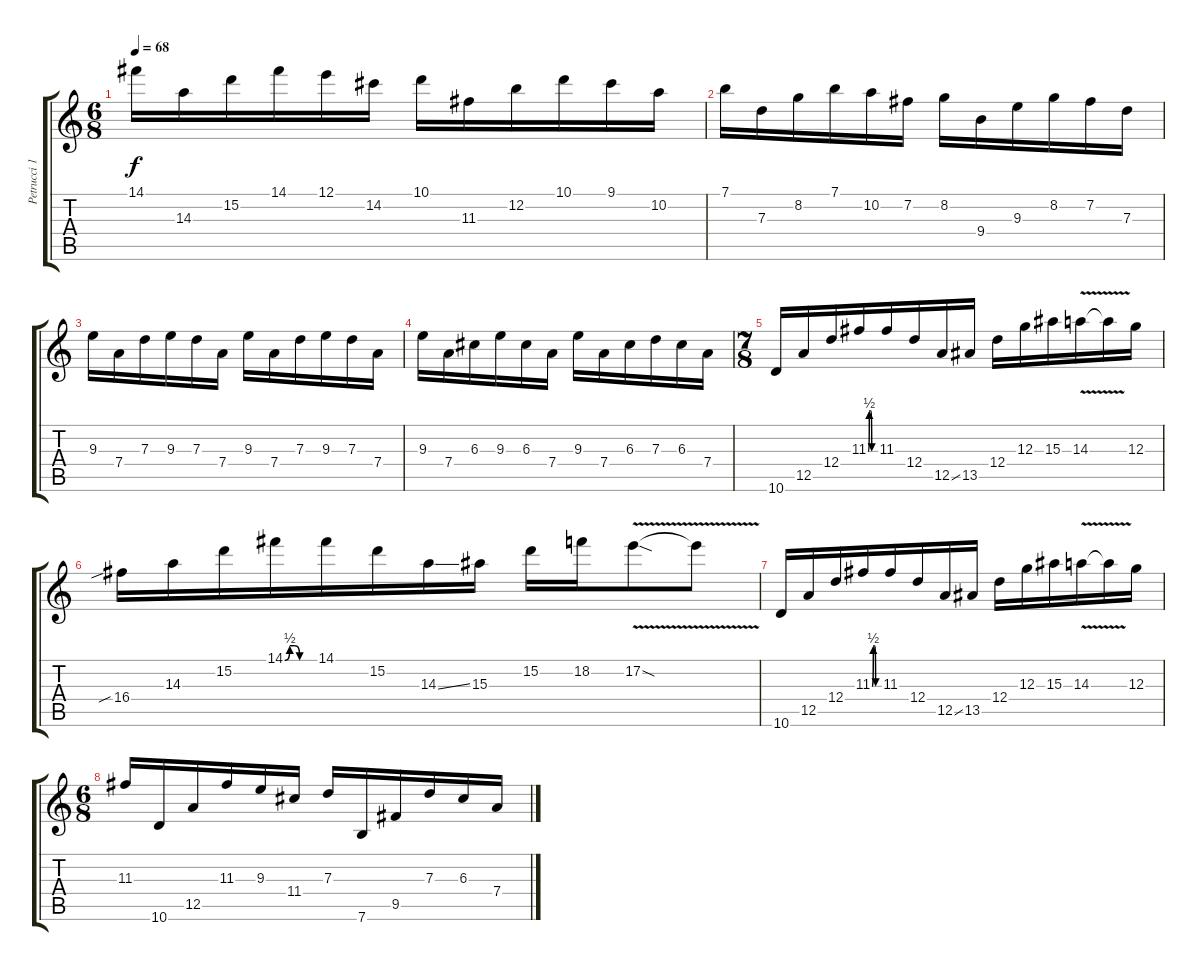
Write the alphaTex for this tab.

\track ("Petrucci 1" "Petrucci 1") {instrument distortionguitar}
\staff {score tabs}
\tuning (E4 B3 G3 D3 A2 E2) {hide}
\ts (6 8)
\tempo 68
\clef g2
\ks c
14.1.16{dy f} 14.3.16 15.2.16 14.1.16 12.1.16 14.2.16 10.1.16 11.3.16 12.2.16 10.1.16 9.1.16 10.2.16 |
7.1.16 7.3.16 8.2.16 7.1.16 10.2.16 7.2.16 8.2.16 9.4.16 9.3.16 8.2.16 7.2.16 7.3.16 |
9.3.16 7.4.16 7.3.16 9.3.16 7.3.16 7.4.16 9.3.16 7.4.16 7.3.16 9.3.16 7.3.16 7.4.16 |
9.3.16 7.4.16 6.3.16 9.3.16 6.3.16 7.4.16 9.3.16 7.4.16 6.3.16 7.3.16 6.3.16 7.4.16 |
\ts (7 8)
10.6.16 12.5.16 12.4.16 11.3{be (custom 0 0 10 2 20 2 30 0 60 0)}.16 11.3.16 12.4.16 12.5{ss}.16 13.5.16 12.4.16 12.3.16 15.3.16 14.3{v}.16 14.3{t}.16 12.3.16 |
16.4{sib}.16 14.3.16 15.2.16 14.1{be (custom 0 0 10 2 20 2 30 0 60 0)}.16 14.1.16 15.2.16 14.3{ss}.16 15.3.16 15.2.16 18.2.16 17.2{v sod}.8 17.2{t}.8 |
10.6.16 12.5.16 12.4.16 11.3{be (custom 0 0 10 2 20 2 30 0 60 0)}.16 11.3.16 12.4.16 12.5{ss}.16 13.5.16 12.4.16 12.3.16 15.3.16 14.3{v}.16 14.3{t}.16 12.3.16 |
\ts (6 8)
11.3.16 10.6.16 12.5.16 11.3.16 9.3.16 11.4.16 7.3.16 7.6.16 9.5.16 7.3.16 6.3.16 7.4.16
